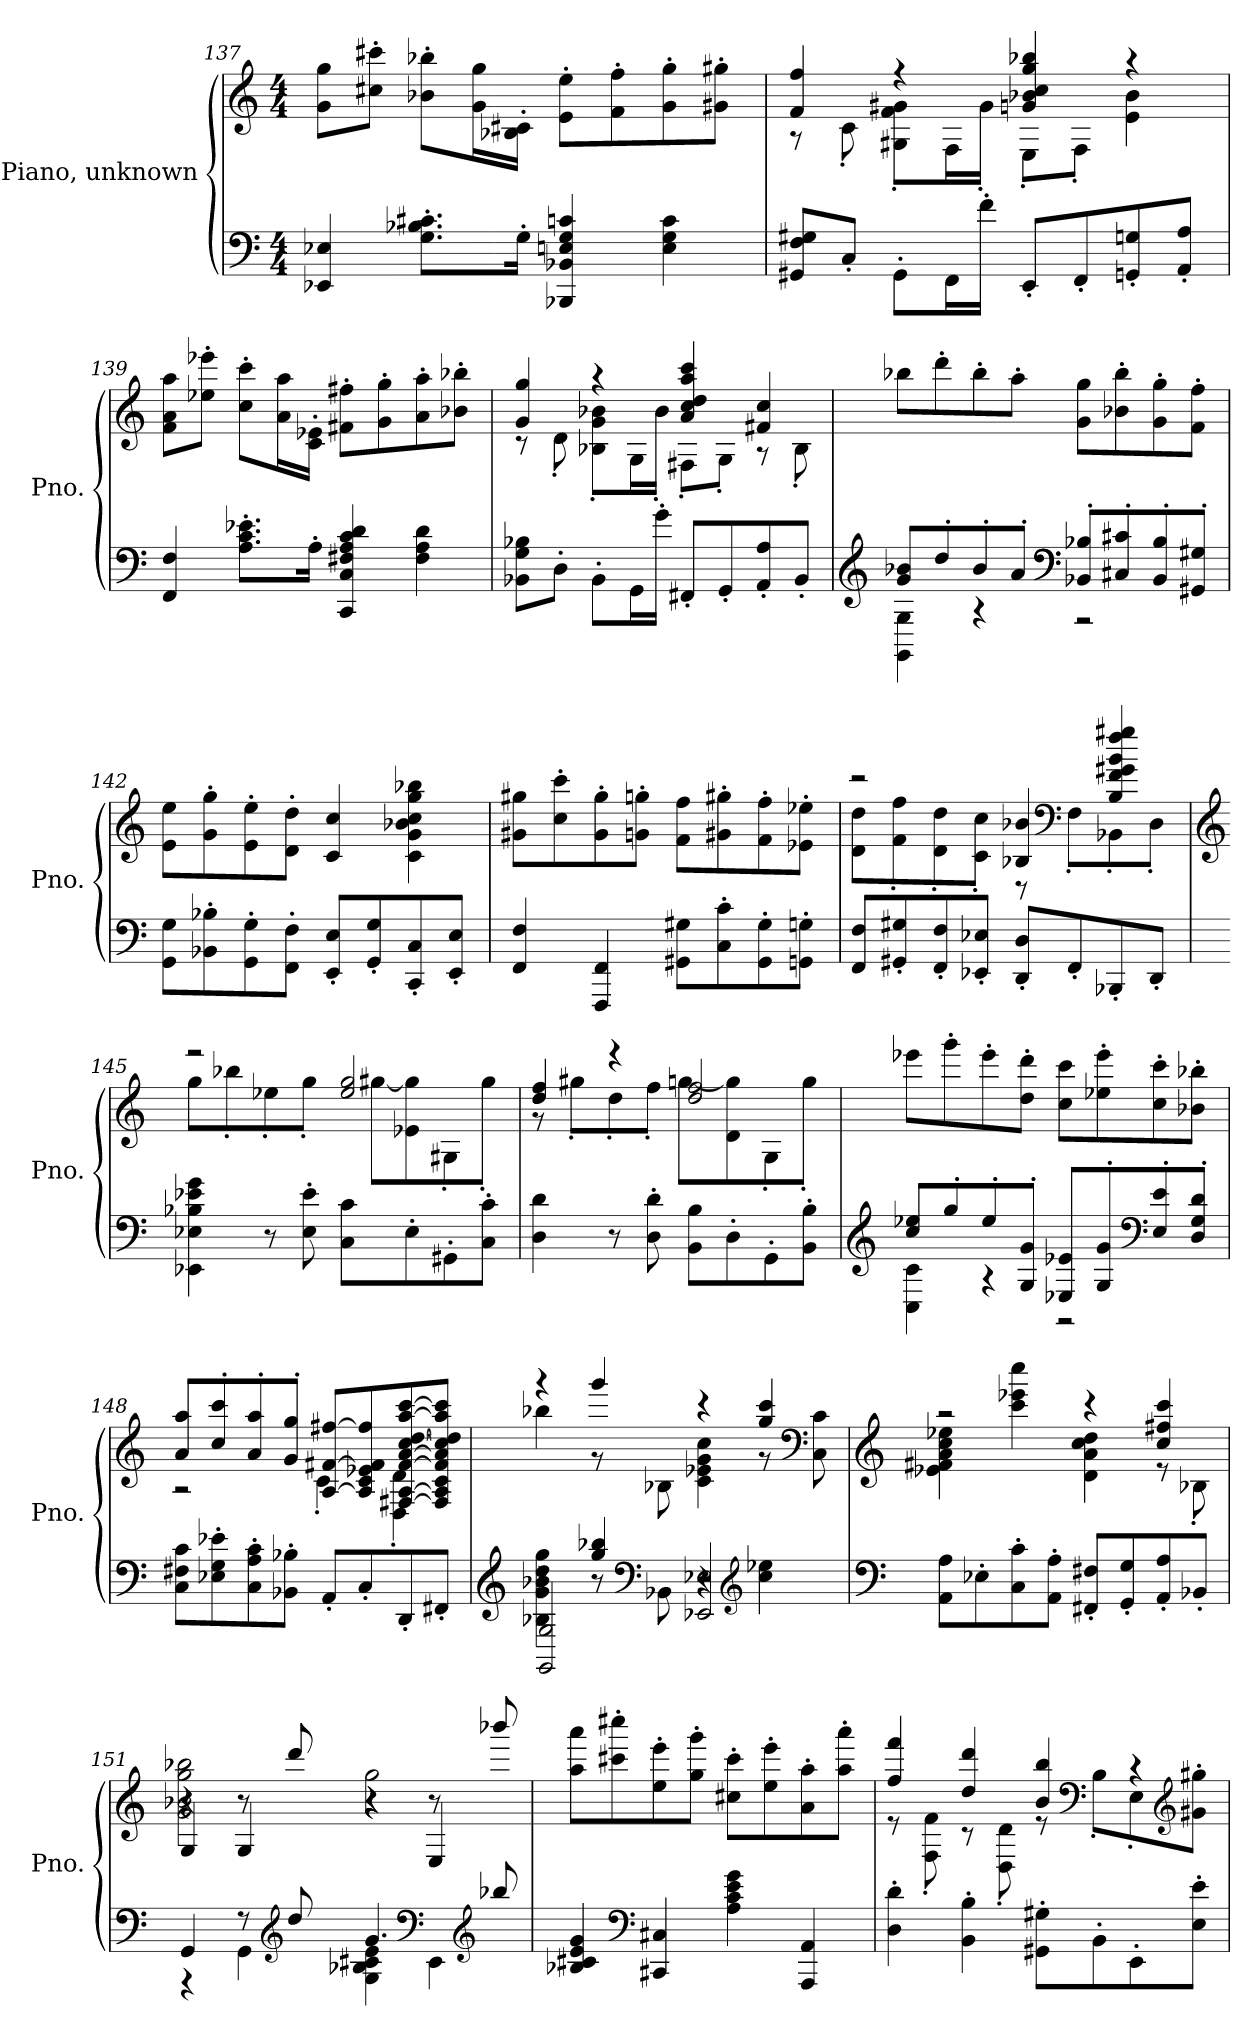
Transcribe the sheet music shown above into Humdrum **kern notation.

**kern	**kern
*part1	*part1
*staff2	*staff1
*I"Piano, unknown	*
*I'Pno.	*
!!LO:LB:g=z
*clefF4	*clefG2
*k[]	*k[]
*M4/4	*M4/4
=137	=137
4EE-X/ 4E-X/	8g\ 8gg\L
.	8cc#X\' 8ccc#X\'J
8.G\' 8.B-X\' 8.c#X\'L	8b-X\' 8bb-X\'L
.	16g\ 16gg\L
16G'\Jk	16B-X\' 16c#X\'JJ
4BBB-X/ 4BB-X/ 4En/ 4G/ 4cn/	8e\' 8ee\'L
.	8f\' 8ff\'
4E\ 4G\ 4c\	8g\' 8gg\'
.	8g#X\' 8gg#X\'J
=138	=138
*	*^
8GG#X/ 8F/ 8G#X/L	4f/ 4ff/	8r
8C'/J	.	8c'\
8GG#'\L	4r	8G#X\' 8f\' 8g#X\'L
16FF\L	.	16F\L
16f'\JJ	.	16g#'\JJ
8EE'/L	4gn/ 4b-X/ 4cc/ 4gg/ 4bb-X/	8E'\L
8FF'/	.	8F'\J
8GGn/' 8Gn/'	4r	4e\ 4b-\
8AA/' 8A/'J	.	.
*	*v	*v
=139	=139
4FF/ 4F/	8f\ 8a\ 8aa\L
.	8ee-X\' 8eee-X\'J
8.A\' 8.c\' 8.e-X\'L	8cc\' 8ccc\'L
.	16a\ 16aa\L
16A'\Jk	16c\' 16e-X\'JJ
4CC/ 4C/ 4F#X/ 4A/ 4c/ 4d/	8f#X\' 8ff#X\'L
.	8g\' 8gg\'
4F#\ 4A\ 4d\	8a\' 8aa\'
.	8b-X\' 8bb-X\'J
!!LO:PB:g=z
=140	=140
*	*^
8BB-X\ 8G\ 8B-X\L	4g/ 4gg/	8r
8D'\J	.	8d'\
8BB-'\L	4r	8B-X\' 8g\' 8b-X\'L
16GG\L	.	16G\L
16g'\JJ	.	16b-'\JJ
8FF#X'/L	4a/ 4cc/ 4dd/ 4aa/ 4ccc/	8F#X'\L
8GG'/	.	8G'\J
8AA/' 8A/'	4f#X/ 4cc/	8r
8BB-'/J	.	8B-'\
*	*v	*v
=141	=141
*clefG2	*
*^	*
8g/ 8b-X/L	4GG\ 4G\	8bb-X\L
8dd'/	.	8ddd'\
8b-'/	4r	8bb-'\
8a'/J	.	8aa'\J
*clefF4	*	*
8BB-X/' 8B-X/'L	2r	8g\ 8gg\L
8C#X/' 8c#X/'	.	8b-X\' 8bb-\'
8BB-/' 8B-/'	.	8g\' 8gg\'
8GG#X/' 8G#X/'J	.	8f\' 8ff\'J
*v	*v	*
=142	=142
8GG\ 8G\L	8e\ 8ee\L
8BB-X\' 8B-X\'	8g\' 8gg\'
8GG\' 8G\'	8e\' 8ee\'
8FF\' 8F\'J	8d\' 8dd\'J
8EE/' 8E/'L	4c/ 4cc/
8GG/' 8G/'	.
8CC/' 8C/'	4c\ 4g\ 4b-X\ 4cc\ 4gg\ 4bb-X\
8EE/' 8E/'J	.
!!LO:LB:g=z
=143	=143
4FF/ 4F/	8g#X\ 8gg#X\L
.	8cc\' 8ccc\'
4FFF/ 4FF/	8g#\' 8gg#\'
.	8gn\' 8ggn\'J
8GG#X\ 8G#X\L	8f\ 8ff\L
8C\' 8c\'	8g#X\' 8gg#X\'
8GG#\' 8G#\'	8f\' 8ff\'
8GGn\' 8Gn\'J	8e-X\' 8ee-X\'J
=144	=144
*	*^
8FF/ 8F/L	2r	8d\ 8dd\L
8GG#X/' 8G#X/'	.	8f\' 8ff\'
8FF/' 8F/'	.	8d\' 8dd\'
8EE-X/' 8E-X/'J	.	8c\' 8cc\'J
8DD/' 8D/'L	4B-X/ 4b-X/	8r
*	*clefF4	*
8FF'/	.	8F'\L
8BBB-X'/	4B-/ 4f/ 4g#X/ 4b-/ 4ff/ 4gg#X/	8BB-X'\
8DD'/J	.	8D'\J
=145	=145	=145
*	*clefG2	*
4EE-X\ 4E-X\ 4B-X\ 4e-X\ 4g\	2r	8gg\L
.	.	8bb-X'\
8r	.	8ee-X'\
8E-\' 8e-\'	.	8gg'\J
8C\ 8c\L	2ee-/ 2gg/	[8gg#X\L
8E-'\	.	8e-X\ 8gg#\]
8GG#X'\	.	8G#X'\
8C\' 8c\'J	.	8gg#'\J
!!LO:LB:g=z	!!
=146	=146	=146
4D\ 4d\	4dd/ 4ff/	8r
.	.	8gg#X'\L
8r	4r	8dd'\
8D\' 8d\'	.	8ff'\J
8BB\ 8B\L	2dd/ 2ff/	[8ggn\L
8D'\	.	8d\ 8gg\]
8GG'\	.	8G'\
8BB\' 8B\'J	.	8gg'\J
*	*v	*v
=147	=147
*clefG2	*
*^	*
8cc/ 8ee-X/L	4C\ 4c\	8eee-X\L
8gg'/	.	8ggg'\
8ee-'/	4r	8eee-'\
8G/' 8g/'J	.	8dd\' 8ddd\'J
8E-X/ 8e-X/L	2r	8cc\ 8ccc\L
8G/' 8g/'	.	8ee-X\' 8eee-\'
*clefF4	*	*
8E-/' 8e-/'	.	8cc\' 8ccc\'
8D/' 8G/' 8d/'J	.	8b-X\' 8bb-X\'J
*v	*v	*
=148	=148
*	*^
8C\ 8F#X\ 8c\L	8a/ 8aa/L	2r
8E-X\' 8G\' 8e-X\'	8cc/' 8ccc/'	.
8C\' 8A\' 8c\'	8a/' 8aa/'	.
8BB-X\' 8B-X\'J	8g/' 8gg/'J	.
8AA'/L	[8A/ [8f#X/ [8ff#X/L	4c'\
8C'/	8A/] 8c/ 8e-X/ 8f#/] 8ff#/]	.
8DD'/	[8F#X/ [8A/ [8f#/ [8a/ [8cc/ [8dd/ [8aa/ [8ccc/	4D\' 4d\'
8FF#X'/J	8F#/] 8A/] 8c/ 8f#/] 8a/] 8cc/] 8dd/] 8aa/] 8ccc/]J	.
!!LO:LB:g=z	!!
=149	=149	=149
*clefG2	*	*
*^	*	*
*	*^	*	*
4r	4B-X\ 4g\ 4b-X\ 4dd\ 4gg\	2GG/ 2G/	4r	4bb-X\
4gg/ 4bb-X/	8r	.	4ggg/	8r
*clefF4	*	*	*	*
.	8BB-X\	.	.	8B-X\
2r	4r	2EE-X/ 2E-X/	4r	4c\ 4e-X\ 4g\ 4cc\
*clefG2	*	*	*	*
.	4cc\ 4ee-X\	.	4gg/ 4ccc/	8r
*	*	*	*clefF4	*
.	.	.	.	8C\ 8c\
*v	*v	*v	*	*
=150	=150	=150
*clefF4	*clefG2	*
8AA\ 8A\L	2r	4e-X\ 4f#X\ 4a\ 4cc\ 4ee-X\
8E-X'\	.	.
8C\' 8c\'	.	4ccc\ 4eee-X\ 4cccc\
8AA\' 8A\'J	.	.
8FF#X/' 8F#X/'L	4r	4d\ 4a\ 4cc\ 4dd\
8GG/' 8G/'	.	.
8AA/' 8A/'	4cc/ 4ff#X/ 4ccc/	8r
8BB-X'/J	.	8B-X'\
!!LO:LB:g=z
=151	=151	=151
*^	*	*^
4GG/	4r	4G/	2g\ 2b-X\ 2gg\ 2bb-X\	4r
8r	4GG\	8r	.	4G/
*clefG2	*	*	*	*
8dd/	.	8ddd/	.	.
4.g/	4G\ 4B-X\ 4c#X\ 4e\	4r	2gg\	4r
*clefF4	*	*	*	*
.	4EE\	8r	.	4E/
*clefG2	*	*	*	*
8bb-X/	.	8bbb-X/	.	.
*v	*v	*	*	*
*	*v	*v	*v
=152	=152
4B-X/ 4c#X/ 4e/ 4g/	8aa\ 8aaa\L
.	8ccc#X\' 8cccc#X\'
*clefF4	*
4CC#X/ 4C#X/	8ee\' 8eee\'
.	8gg\' 8ggg\'J
4A\ 4c#\ 4e\ 4g\	8cc#X\' 8ccc#\'L
.	8ee\' 8eee\'
4AAA/ 4AA/	8a\' 8aa\'
.	8aa\' 8aaa\'J
=153	=153
*	*^
4D\' 4d\'	4ff/ 4fff/	8r
.	.	8F\' 8f\'
4BB\' 4B\'	4dd/ 4ddd/	8r
.	.	8D\' 8d\'
8GG#X\' 8G#X\'L	4b/ 4bb/	8r
*	*clefF4	*
8BB'\	.	8B'\L
8EE'\	4r	8E'\
*	*clefG2	*
8E\' 8e\'J	.	8g#X\' 8gg#X\'J
*	*v	*v
=	=
*-	*-
